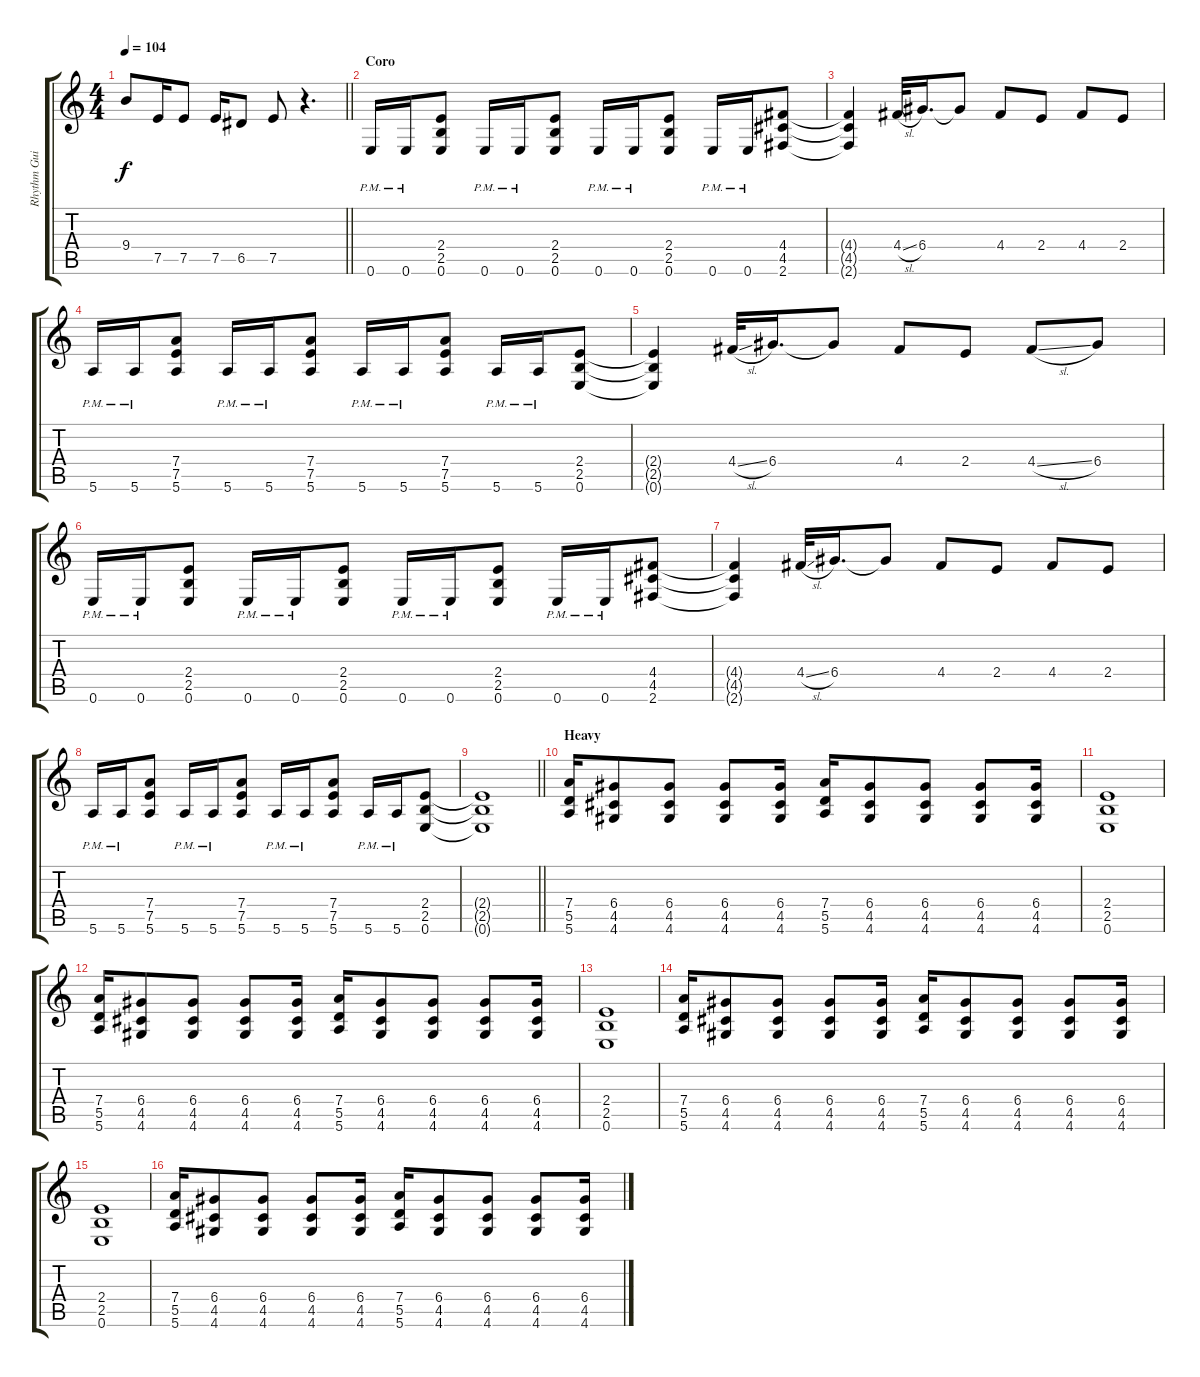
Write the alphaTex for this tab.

\track ("Rhythm Guitar" "Rhythm Gui") {instrument distortionguitar}
\staff {score tabs}
\tuning (E4 B3 G3 D3 A2 E2) {hide}
\ts (4 4)
\tempo 104
\clef g2
\barLineRight lightlight
\ks c
9.4.8{dy f} 7.5.16 7.5.8 7.5.16 6.5.8 7.5.8 r.4{d} |
\section ("" "Coro")
0.6{pm}.16 0.6{pm}.16 (2.4 2.5 0.6).8 0.6{pm}.16 0.6{pm}.16 (2.4 2.5 0.6).8 0.6{pm}.16 0.6{pm}.16 (2.4 2.5 0.6).8 0.6{pm}.16 0.6{pm}.16 (4.4 4.5 2.6).8 |
(4.4{t} 4.5{t} 2.6{t}).4 4.4{sl}.32 6.4.16{d} 6.4{t}.8 4.4.8 2.4.8 4.4.8 2.4.8 |
5.6{pm}.16 5.6{pm}.16 (7.4 7.5 5.6).8 5.6{pm}.16 5.6{pm}.16 (7.4 7.5 5.6).8 5.6{pm}.16 5.6{pm}.16 (7.4 7.5 5.6).8 5.6{pm}.16 5.6{pm}.16 (2.4 2.5 0.6).8 |
(2.4{t} 2.5{t} 0.6{t}).4 4.4{sl}.32 6.4.16{d} 6.4{t}.8 4.4.8 2.4.8 4.4{sl}.8 6.4.8 |
0.6{pm}.16 0.6{pm}.16 (2.4 2.5 0.6).8 0.6{pm}.16 0.6{pm}.16 (2.4 2.5 0.6).8 0.6{pm}.16 0.6{pm}.16 (2.4 2.5 0.6).8 0.6{pm}.16 0.6{pm}.16 (4.4 4.5 2.6).8 |
(4.4{t} 4.5{t} 2.6{t}).4 4.4{sl}.32 6.4.16{d} 6.4{t}.8 4.4.8 2.4.8 4.4.8 2.4.8 |
5.6{pm}.16 5.6{pm}.16 (7.4 7.5 5.6).8 5.6{pm}.16 5.6{pm}.16 (7.4 7.5 5.6).8 5.6{pm}.16 5.6{pm}.16 (7.4 7.5 5.6).8 5.6{pm}.16 5.6{pm}.16 (2.4 2.5 0.6).8 |
\barLineRight lightlight
(2.4{t} 2.5{t} 0.6{t}).1 |
\section ("" "Heavy")
(7.4 5.5 5.6).16 (6.4 4.5 4.6).8 (6.4 4.5 4.6).8 (6.4 4.5 4.6).8 (6.4 4.5 4.6).16 (7.4 5.5 5.6).16 (6.4 4.5 4.6).8 (6.4 4.5 4.6).8 (6.4 4.5 4.6).8 (6.4 4.5 4.6).16 |
(2.4 2.5 0.6).1 |
(7.4 5.5 5.6).16 (6.4 4.5 4.6).8 (6.4 4.5 4.6).8 (6.4 4.5 4.6).8 (6.4 4.5 4.6).16 (7.4 5.5 5.6).16 (6.4 4.5 4.6).8 (6.4 4.5 4.6).8 (6.4 4.5 4.6).8 (6.4 4.5 4.6).16 |
(2.4 2.5 0.6).1 |
(7.4 5.5 5.6).16 (6.4 4.5 4.6).8 (6.4 4.5 4.6).8 (6.4 4.5 4.6).8 (6.4 4.5 4.6).16 (7.4 5.5 5.6).16 (6.4 4.5 4.6).8 (6.4 4.5 4.6).8 (6.4 4.5 4.6).8 (6.4 4.5 4.6).16 |
(2.4 2.5 0.6).1 |
(7.4 5.5 5.6).16 (6.4 4.5 4.6).8 (6.4 4.5 4.6).8 (6.4 4.5 4.6).8 (6.4 4.5 4.6).16 (7.4 5.5 5.6).16 (6.4 4.5 4.6).8 (6.4 4.5 4.6).8 (6.4 4.5 4.6).8 (6.4 4.5 4.6).16
